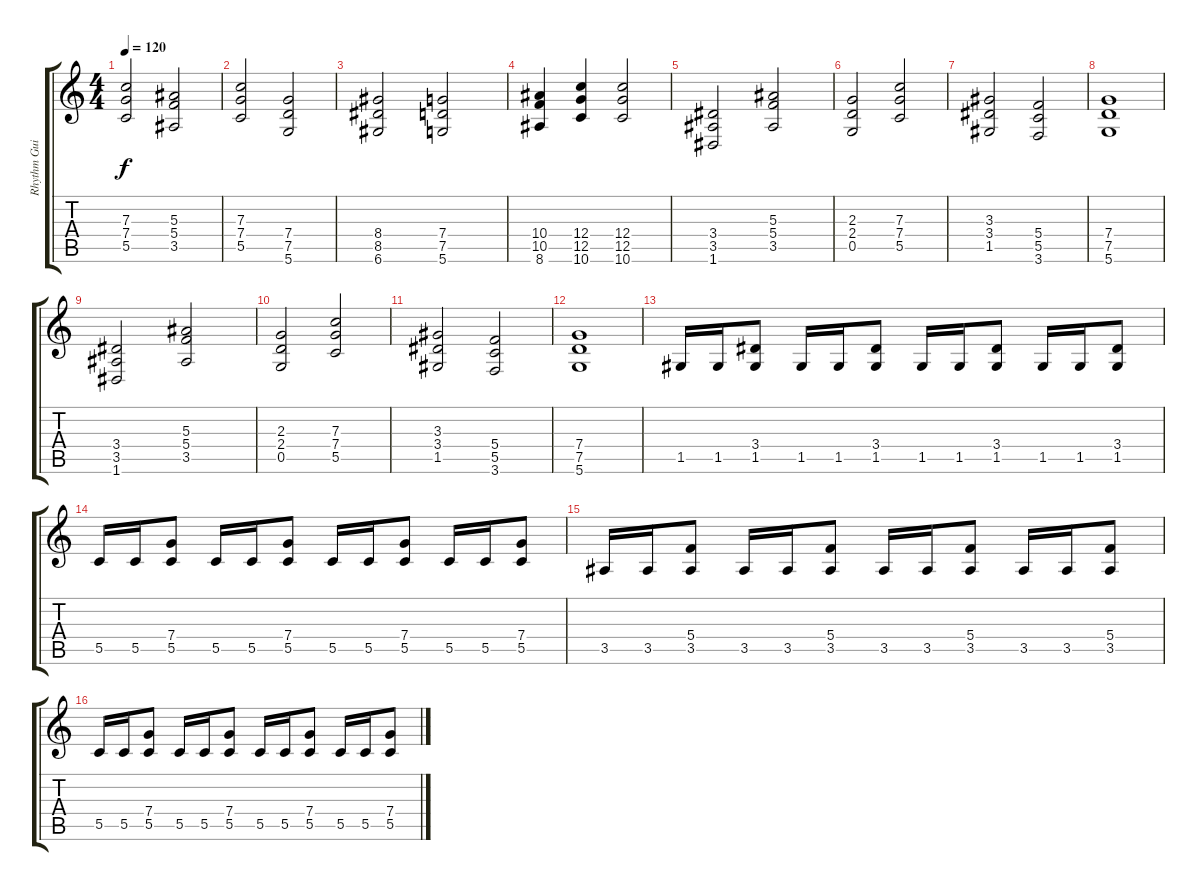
\track ("Rhythm Guitar" "Rhythm Gui") {instrument distortionguitar}
\staff {score tabs}
\tuning (D4 A3 F3 C3 G2 D2) {hide}
\ts (4 4)
\tempo 120
\clef g2
\ks c
(7.3 7.4 5.5).2{dy f} (5.3 5.4 3.5).2 |
(7.3 7.4 5.5).2 (7.4 7.5 5.6).2 |
(8.4 8.5 6.6).2 (7.4 7.5 5.6).2 |
(10.4 10.5 8.6).4 (12.4 12.5 10.6).4 (12.4 12.5 10.6).2 |
(3.4 3.5 1.6).2 (5.3 5.4 3.5).2 |
(2.3 2.4 0.5).2 (7.3 7.4 5.5).2 |
(3.3 3.4 1.5).2 (5.4 5.5 3.6).2 |
(7.4 7.5 5.6).1 |
(3.4 3.5 1.6).2 (5.3 5.4 3.5).2 |
(2.3 2.4 0.5).2 (7.3 7.4 5.5).2 |
(3.3 3.4 1.5).2 (5.4 5.5 3.6).2 |
(7.4 7.5 5.6).1 |
1.5.16 1.5.16 (3.4 1.5).8 1.5.16 1.5.16 (3.4 1.5).8 1.5.16 1.5.16 (3.4 1.5).8 1.5.16 1.5.16 (3.4 1.5).8 |
5.5.16 5.5.16 (7.4 5.5).8 5.5.16 5.5.16 (7.4 5.5).8 5.5.16 5.5.16 (7.4 5.5).8 5.5.16 5.5.16 (7.4 5.5).8 |
3.5.16 3.5.16 (5.4 3.5).8 3.5.16 3.5.16 (5.4 3.5).8 3.5.16 3.5.16 (5.4 3.5).8 3.5.16 3.5.16 (5.4 3.5).8 |
5.5.16 5.5.16 (7.4 5.5).8 5.5.16 5.5.16 (7.4 5.5).8 5.5.16 5.5.16 (7.4 5.5).8 5.5.16 5.5.16 (7.4 5.5).8
